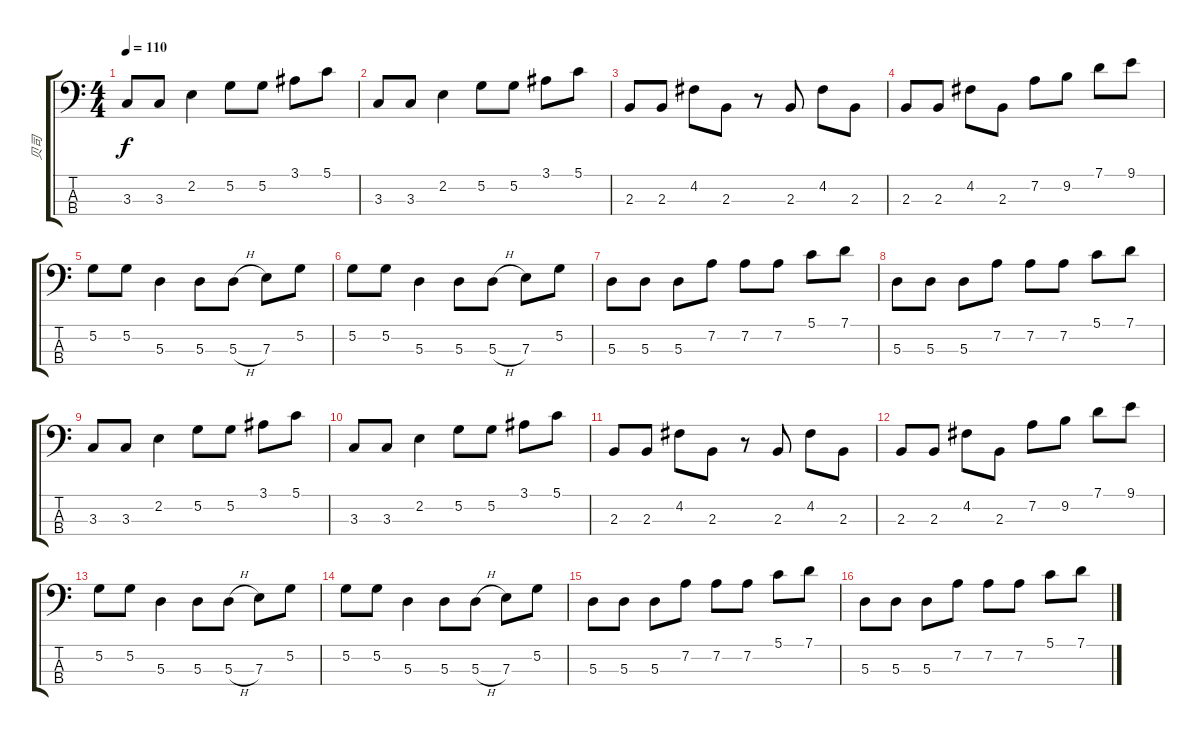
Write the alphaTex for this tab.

\track ("贝司" "贝司") {instrument electricbassfinger}
\staff {score tabs}
\tuning (G2 D2 A1 E1) {hide}
\ts (4 4)
\tempo 110
\clef f4
\ks c
3.3.8{dy f} 3.3.8 2.2.4 5.2.8 5.2.8 3.1.8 5.1.8 |
3.3.8 3.3.8 2.2.4 5.2.8 5.2.8 3.1.8 5.1.8 |
2.3.8 2.3.8 4.2.8 2.3.8 r.8 2.3.8 4.2.8 2.3.8 |
2.3.8 2.3.8 4.2.8 2.3.8 7.2.8 9.2.8 7.1.8 9.1.8 |
5.2.8 5.2.8 5.3.4 5.3.8 5.3{h}.8 7.3.8 5.2.8 |
5.2.8 5.2.8 5.3.4 5.3.8 5.3{h}.8 7.3.8 5.2.8 |
5.3.8 5.3.8 5.3.8 7.2.8 7.2.8 7.2.8 5.1.8 7.1.8 |
5.3.8 5.3.8 5.3.8 7.2.8 7.2.8 7.2.8 5.1.8 7.1.8 |
3.3.8 3.3.8 2.2.4 5.2.8 5.2.8 3.1.8 5.1.8 |
3.3.8 3.3.8 2.2.4 5.2.8 5.2.8 3.1.8 5.1.8 |
2.3.8 2.3.8 4.2.8 2.3.8 r.8 2.3.8 4.2.8 2.3.8 |
2.3.8 2.3.8 4.2.8 2.3.8 7.2.8 9.2.8 7.1.8 9.1.8 |
5.2.8 5.2.8 5.3.4 5.3.8 5.3{h}.8 7.3.8 5.2.8 |
5.2.8 5.2.8 5.3.4 5.3.8 5.3{h}.8 7.3.8 5.2.8 |
5.3.8 5.3.8 5.3.8 7.2.8 7.2.8 7.2.8 5.1.8 7.1.8 |
5.3.8 5.3.8 5.3.8 7.2.8 7.2.8 7.2.8 5.1.8 7.1.8
